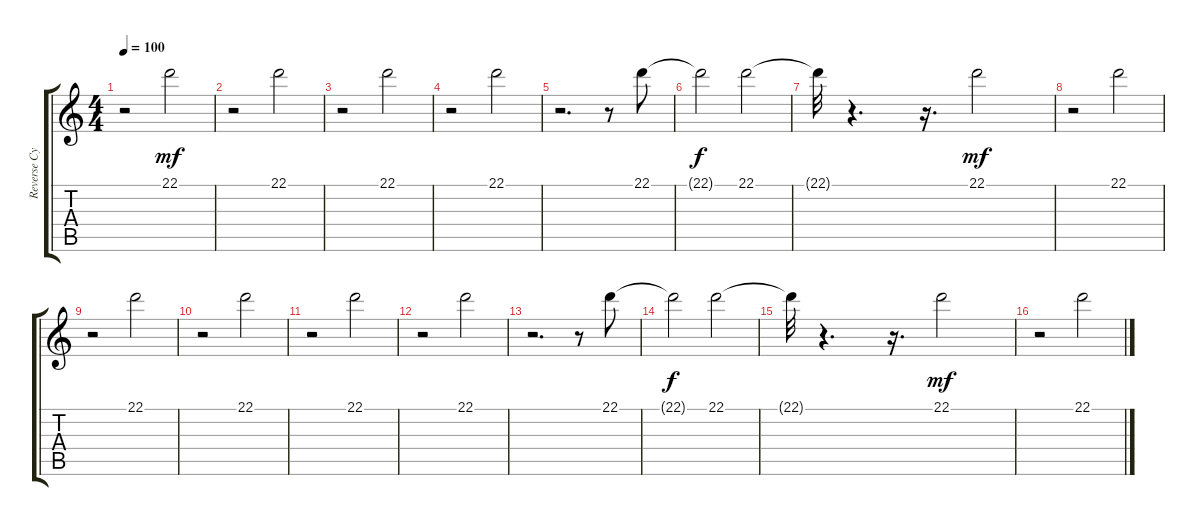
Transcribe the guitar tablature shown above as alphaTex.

\track ("Reverse Cymbal" "Reverse Cy") {instrument reversecymbal}
\staff {score tabs}
\tuning (E4 B3 G3 D3 A2 E2) {hide}
\ts (4 4)
\tempo 100
\clef g2
\ks c
r.2{dy mf} 22.1.2 |
r.2 22.1.2 |
r.2 22.1.2 |
r.2 22.1.2 |
r.2{d} r.8 22.1.8 |
22.1{t}.2{dy f} 22.1.2 |
22.1{t}.32 r.4{d} r.16{d} 22.1.2{dy mf} |
r.2 22.1.2 |
r.2 22.1.2 |
r.2 22.1.2 |
r.2 22.1.2 |
r.2 22.1.2 |
r.2{d} r.8 22.1.8 |
22.1{t}.2{dy f} 22.1.2 |
22.1{t}.32 r.4{d} r.16{d} 22.1.2{dy mf} |
r.2 22.1.2
